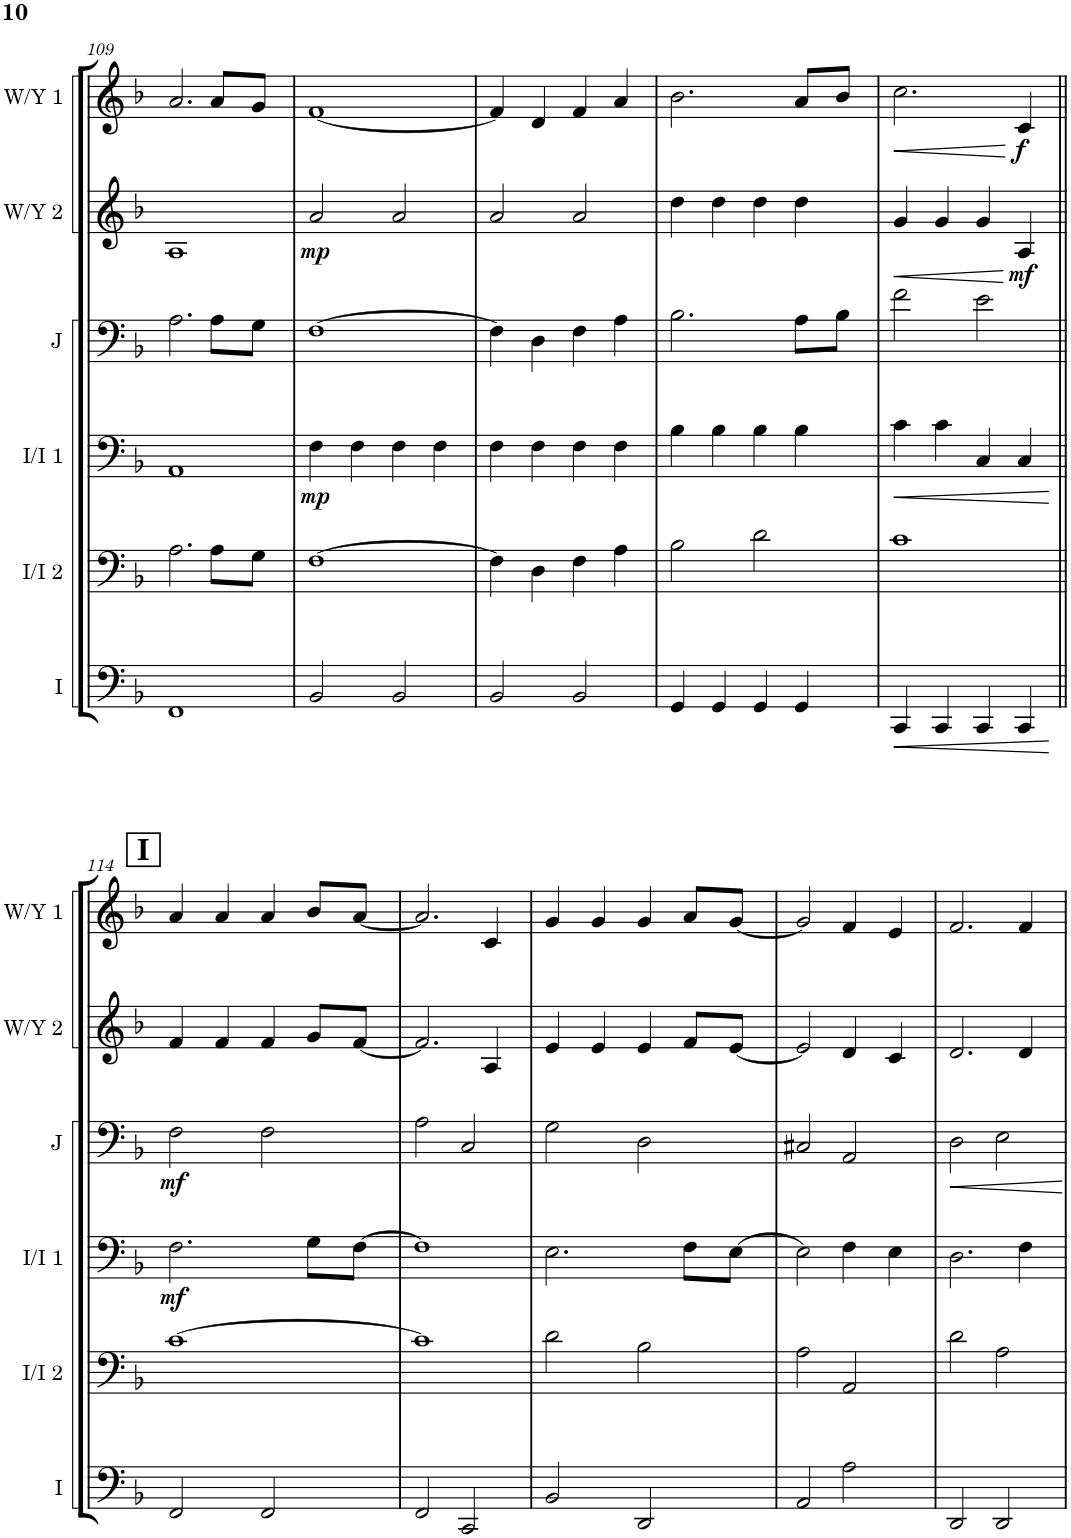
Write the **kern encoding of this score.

**kern	**dynam	**kern	**kern	**dynam	**kern	**dynam	**kern	**dynam	**kern	**dynam
*part6	*part6	*part5	*part4	*part4	*part3	*part3	*part2	*part2	*part1	*part1
*staff6	*staff6	*staff5	*staff4	*staff4	*staff3	*staff3	*staff2	*staff2	*staff1	*staff1
*I"Ismael	*	*I"Iris/Isar 2	*I"Iris/Isar 1	*	*I"Jonar	*	*I"Willemijn/Yudella 2	*	*I"Willemijn/Yudella 1	*
*I'I	*	*I'I/I 2	*I'I/I 1	*	*I'J	*	*I'W/Y 2	*	*I'W/Y 1	*
!!LO:PB:g=z
*clefF4	*	*clefF4	*clefF4	*	*clefF4	*	*clefG2	*	*clefG2	*
*k[b-]	*	*k[b-]	*k[b-]	*	*k[b-]	*	*k[b-]	*	*k[b-]	*
*M4/4	*	*M4/4	*M4/4	*	*M4/4	*	*M4/4	*	*M4/4	*
=109	=109	=109	=109	=109	=109	=109	=109	=109	=109	=109
1FF	.	2.A\	1AA	.	2.A\	.	1A	.	2.a/	.
.	.	8A\L	.	.	8A\L	.	.	.	8a/L	.
.	.	8G\J	.	.	8G\J	.	.	.	8g/J	.
=110	=110	=110	=110	=110	=110	=110	=110	=110	=110	=110
!	!	!	!	!LO:DY:b	!	!	!	!LO:DY:b	!	!
2BB-/	.	[1F	4F\	mp	[1F	.	2a/	mp	[1f	.
.	.	.	4F\	.	.	.	.	.	.	.
2BB-/	.	.	4F\	.	.	.	2a/	.	.	.
.	.	.	4F\	.	.	.	.	.	.	.
=111	=111	=111	=111	=111	=111	=111	=111	=111	=111	=111
2BB-/	.	4F\]	4F\	.	4F\]	.	2a/	.	4f/]	.
.	.	4D\	4F\	.	4D\	.	.	.	4d/	.
2BB-/	.	4F\	4F\	.	4F\	.	2a/	.	4f/	.
.	.	4A\	4F\	.	4A\	.	.	.	4a/	.
=112	=112	=112	=112	=112	=112	=112	=112	=112	=112	=112
4GG/	.	2B-\	4B-\	.	2.B-\	.	4dd\	.	2.b-\	.
4GG/	.	.	4B-\	.	.	.	4dd\	.	.	.
4GG/	.	2d\	4B-\	.	.	.	4dd\	.	.	.
4GG/	.	.	4B-\	.	8A\L	.	4dd\	.	8a/L	.
.	.	.	.	.	8B-\J	.	.	.	8b-/J	.
=113	=113	=113	=113	=113	=113	=113	=113	=113	=113	=113
!	!LO:HP:b	!	!	!LO:HP:b	!	!	!	!LO:HP:b	!	!LO:HP:b
4CC/	<	1c	4c\	<	2f\	.	4g/	<	2.cc\	<
4CC/	.	.	4c\	.	.	.	4g/	.	.	.
4CC/	.	.	4C/	.	2e\	.	4g/	.	.	.
!	!	!	!	!	!	!	!	!LO:DY:n=1:b	!	!LO:DY:n=1:b
4CC/	.	.	4C/	.	.	.	4A/	[ mf	4c/	[ f
.	[	.	.	[	.	.	.	.	.	.
!!LO:LB:g=z
!!LO:REH:place=s1:a:B:cj:fs=14:t=I
=114||	=114||	=114||	=114||	=114||	=114||	=114||	=114||	=114||	=114||	=114||
!	!	!	!	!LO:DY:b	!	!LO:DY:b	!	!	!	!
2FF/	.	[1c	2.F\	mf	2F\	mf	4f/	.	4a/	.
.	.	.	.	.	.	.	4f/	.	4a/	.
2FF/	.	.	.	.	2F\	.	4f/	.	4a/	.
.	.	.	8G\L	.	.	.	8g/L	.	8b-/L	.
.	.	.	[8F\J	.	.	.	[8f/J	.	[8a/J	.
=115	=115	=115	=115	=115	=115	=115	=115	=115	=115	=115
2FF/	.	1c]	1F]	.	2A\	.	2.f/]	.	2.a/]	.
2CC/	.	.	.	.	2C/	.	.	.	.	.
.	.	.	.	.	.	.	4A/	.	4c/	.
=116	=116	=116	=116	=116	=116	=116	=116	=116	=116	=116
2BB-/	.	2d\	2.E\	.	2G\	.	4e/	.	4g/	.
.	.	.	.	.	.	.	4e/	.	4g/	.
2DD/	.	2B-\	.	.	2D\	.	4e/	.	4g/	.
.	.	.	8F\L	.	.	.	8f/L	.	8a/L	.
.	.	.	[8E\J	.	.	.	[8e/J	.	[8g/J	.
=117	=117	=117	=117	=117	=117	=117	=117	=117	=117	=117
2AA/	.	2A\	2E\]	.	2C#X/	.	2e/]	.	2g/]	.
2A\	.	2AA/	4F\	.	2AA/	.	4d/	.	4f/	.
.	.	.	4E\	.	.	.	4c/	.	4e/	.
=118	=118	=118	=118	=118	=118	=118	=118	=118	=118	=118
2DD/	.	2d\	2.D\	.	2D\	.	2.d/	.	2.f/	.
2DD/	.	2A\	.	.	2E\	.	.	.	.	.
.	.	.	4F\	.	.	.	4d/	.	4f/	.
=	=	=	=	=	=	=	=	=	=	=
*-	*-	*-	*-	*-	*-	*-	*-	*-	*-	*-
